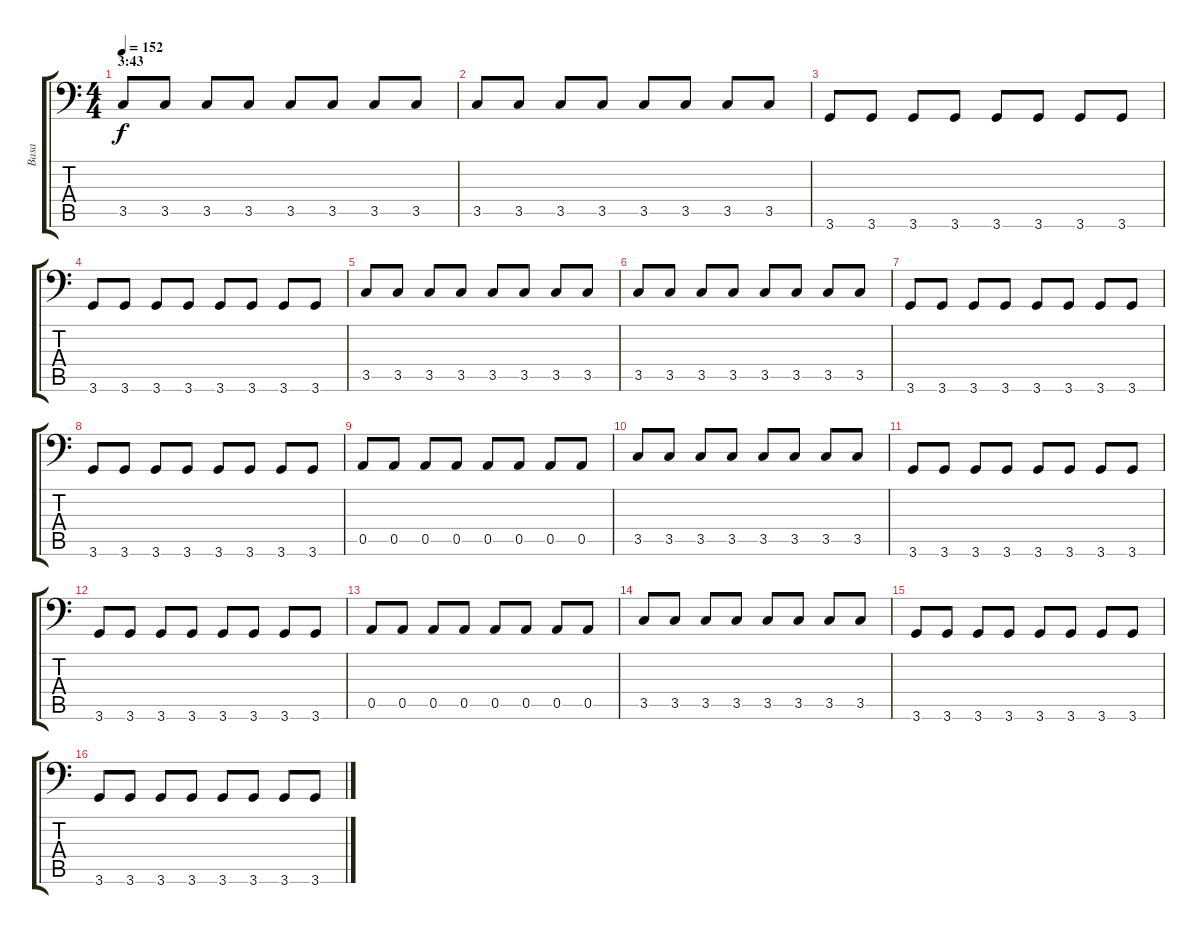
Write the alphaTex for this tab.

\track ("Basa" "Basa") {instrument electricbassfinger}
\staff {score tabs}
\tuning (E3 B2 G2 D2 A1 E1) {hide}
\ts (4 4)
\section ("" "3:43")
\tempo 152
\clef f4
\ks c
3.5.8{dy f volume 16} 3.5.8 3.5.8 3.5.8 3.5.8 3.5.8 3.5.8 3.5.8 |
3.5.8 3.5.8 3.5.8 3.5.8 3.5.8 3.5.8 3.5.8 3.5.8 |
3.6.8 3.6.8 3.6.8 3.6.8 3.6.8 3.6.8 3.6.8 3.6.8 |
3.6.8 3.6.8 3.6.8 3.6.8 3.6.8 3.6.8 3.6.8 3.6.8 |
3.5.8 3.5.8 3.5.8 3.5.8 3.5.8 3.5.8 3.5.8 3.5.8 |
3.5.8 3.5.8 3.5.8 3.5.8 3.5.8 3.5.8 3.5.8 3.5.8 |
3.6.8 3.6.8 3.6.8 3.6.8 3.6.8 3.6.8 3.6.8 3.6.8 |
3.6.8 3.6.8 3.6.8 3.6.8 3.6.8 3.6.8 3.6.8 3.6.8 |
0.5.8{volume 16} 0.5.8 0.5.8 0.5.8 0.5.8 0.5.8 0.5.8 0.5.8 |
3.5.8 3.5.8 3.5.8 3.5.8 3.5.8 3.5.8 3.5.8 3.5.8 |
3.6.8 3.6.8 3.6.8 3.6.8 3.6.8 3.6.8 3.6.8 3.6.8 |
3.6.8 3.6.8 3.6.8 3.6.8 3.6.8 3.6.8 3.6.8 3.6.8 |
0.5.8 0.5.8 0.5.8 0.5.8 0.5.8 0.5.8 0.5.8 0.5.8 |
3.5.8 3.5.8 3.5.8 3.5.8 3.5.8 3.5.8 3.5.8 3.5.8 |
3.6.8 3.6.8 3.6.8 3.6.8 3.6.8 3.6.8 3.6.8 3.6.8 |
3.6.8 3.6.8 3.6.8 3.6.8 3.6.8 3.6.8 3.6.8 3.6.8
